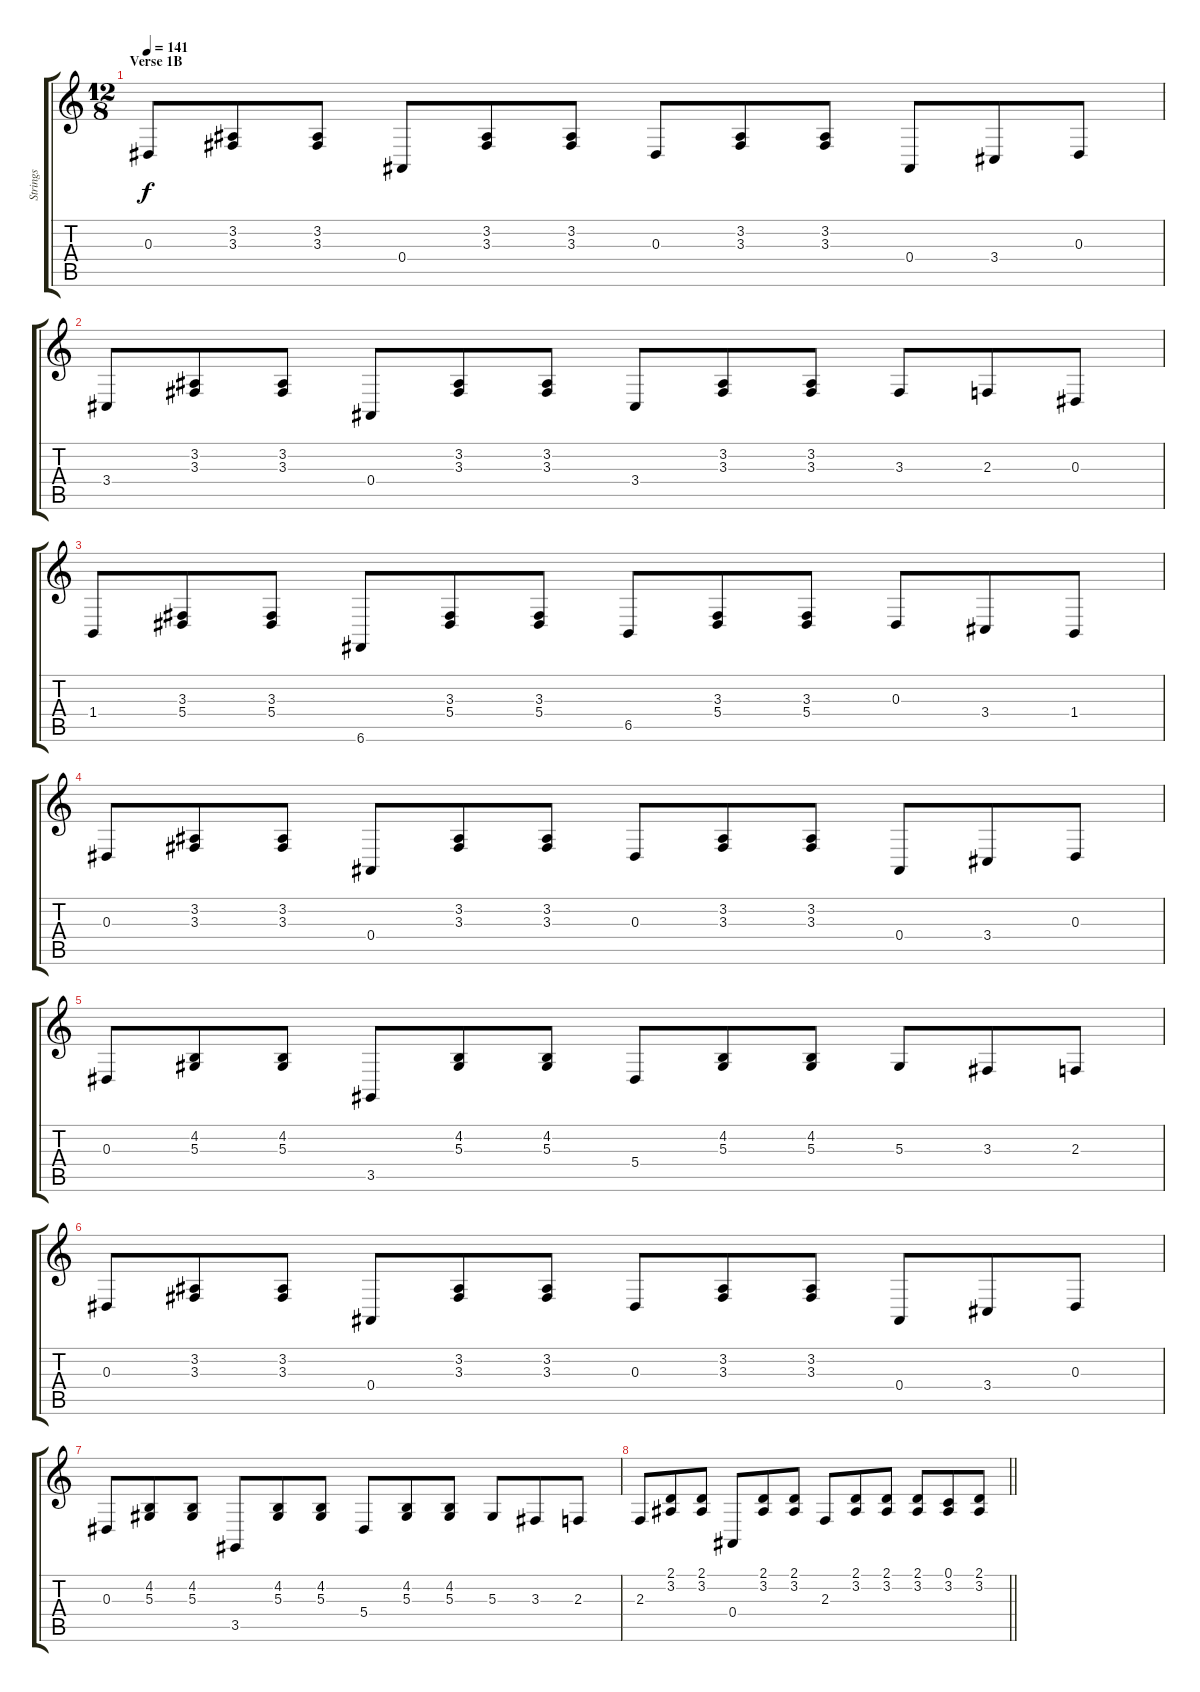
\track ("Strings" "Strings") {instrument stringensemble1}
\staff {score tabs}
\tuning (C4 G3 Eb3 Bb2 F2 C2) {hide}
\ts (12 8)
\section ("" "Verse 1B")
\tempo 141
\clef g2
\ks c
0.3.8{dy f} (3.2 3.3).8 (3.2 3.3).8 0.4.8 (3.2 3.3).8 (3.2 3.3).8 0.3.8 (3.2 3.3).8 (3.2 3.3).8 0.4.8 3.4.8 0.3.8 |
3.4.8 (3.2 3.3).8 (3.2 3.3).8 0.4.8 (3.2 3.3).8 (3.2 3.3).8 3.4.8 (3.2 3.3).8 (3.2 3.3).8 3.3.8 2.3.8 0.3.8 |
1.4.8 (3.3 5.4).8 (3.3 5.4).8 6.6.8 (3.3 5.4).8 (3.3 5.4).8 6.5.8 (3.3 5.4).8 (3.3 5.4).8 0.3.8 3.4.8 1.4.8 |
0.3.8 (3.2 3.3).8 (3.2 3.3).8 0.4.8 (3.2 3.3).8 (3.2 3.3).8 0.3.8 (3.2 3.3).8 (3.2 3.3).8 0.4.8 3.4.8 0.3.8 |
0.3.8 (4.2 5.3).8 (4.2 5.3).8 3.5.8 (4.2 5.3).8 (4.2 5.3).8 5.4.8 (4.2 5.3).8 (4.2 5.3).8 5.3.8 3.3.8 2.3.8 |
0.3.8 (3.2 3.3).8 (3.2 3.3).8 0.4.8 (3.2 3.3).8 (3.2 3.3).8 0.3.8 (3.2 3.3).8 (3.2 3.3).8 0.4.8 3.4.8 0.3.8 |
0.3.8 (4.2 5.3).8 (4.2 5.3).8 3.5.8 (4.2 5.3).8 (4.2 5.3).8 5.4.8 (4.2 5.3).8 (4.2 5.3).8 5.3.8 3.3.8 2.3.8 |
\barLineRight lightlight
2.3.8 (2.1 3.2).8 (2.1 3.2).8 0.4.8 (2.1 3.2).8 (2.1 3.2).8 2.3.8 (2.1 3.2).8 (2.1 3.2).8 (2.1 3.2).8 (0.1 3.2).8 (2.1 3.2).8
